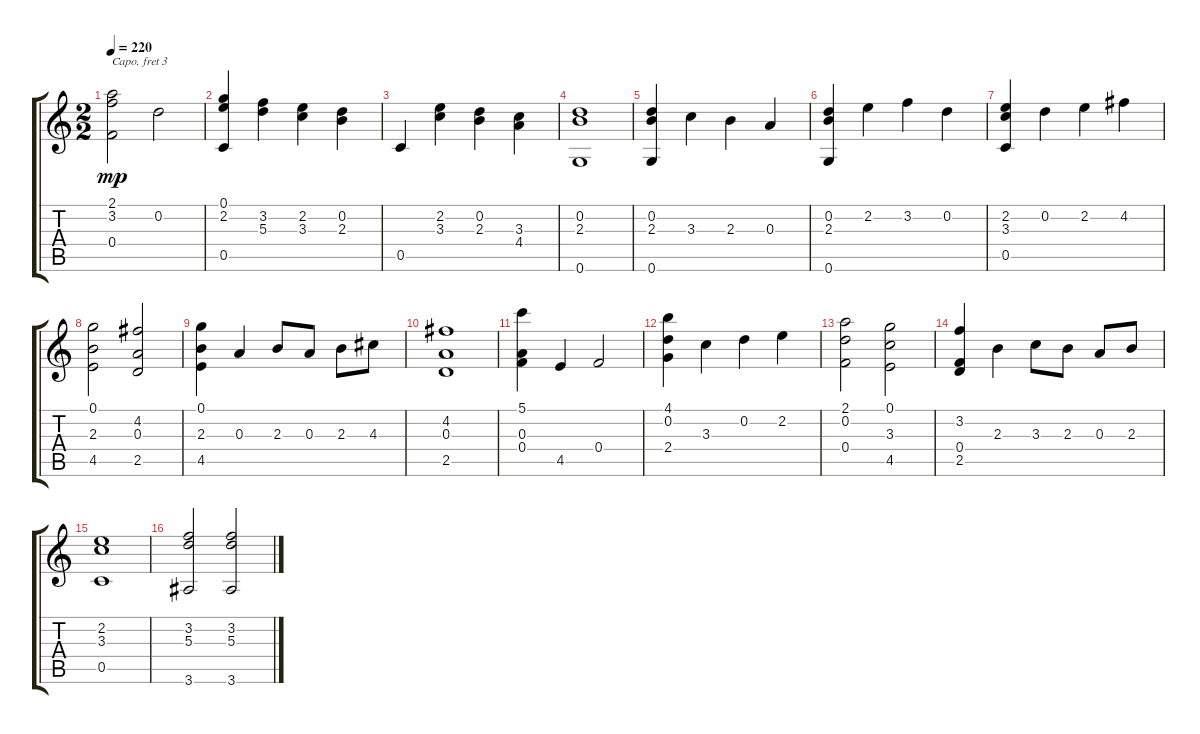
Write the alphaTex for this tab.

\track "" {instrument acousticguitarsteel}
\staff {score tabs}
\capo 3
\tuning (E4 B3 Gb3 D3 A2 E2) {hide}
\ts (2 2)
\tempo 220
\clef g2
\ks c
(2.1 3.2 0.4).2{dy mp} 0.2.2 |
(0.1 2.2 0.5).4 (3.2 5.3).4 (2.2 3.3).4 (0.2 2.3).4 |
0.5.4 (2.2 3.3).4 (0.2 2.3).4 (3.3 4.4).4 |
(0.2 2.3 0.6).1 |
(0.2 2.3 0.6).4 3.3.4 2.3.4 0.3.4 |
(0.2 2.3 0.6).4 2.2.4 3.2.4 0.2.4 |
(2.2 3.3 0.5).4 0.2.4 2.2.4 4.2.4 |
(0.1 2.3 4.5).2 (4.2 0.3 2.5).2 |
(0.1 2.3 4.5).4 0.3.4 2.3.8 0.3.8 2.3.8 4.3.8 |
(4.2 0.3 2.5).1 |
(5.1 0.3 0.4).4 4.5.4 0.4.2 |
(4.1 0.2 2.4).4 3.3.4 0.2.4 2.2.4 |
(2.1 0.2 0.4).2 (0.1 3.3 4.5).2 |
(3.2 0.4 2.5).4 2.3.4 3.3.8 2.3.8 0.3.8 2.3.8 |
(2.2 3.3 0.5).1 |
(3.2 5.3 3.6).2 (3.2 5.3 3.6).2
